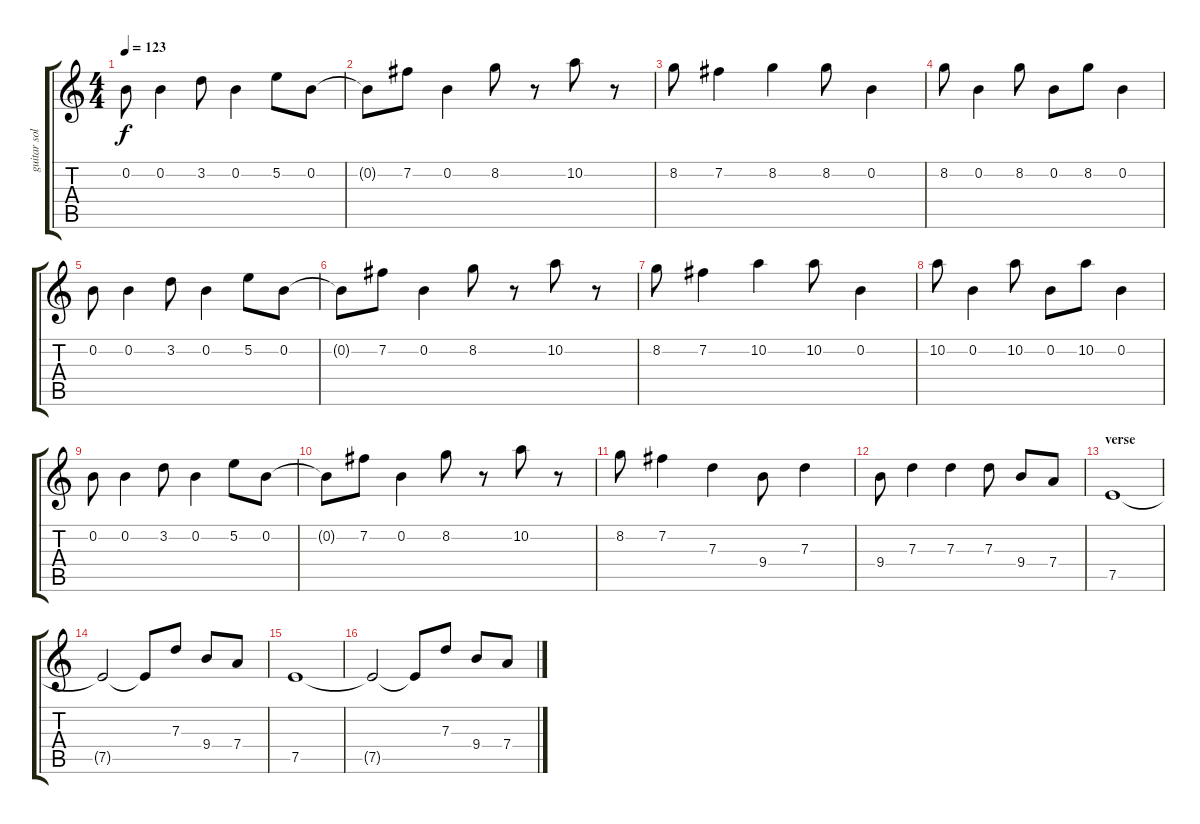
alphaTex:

\track ("guitar solo" "guitar sol") {instrument electricguitarclean}
\staff {score tabs}
\tuning (E4 B3 G3 D3 A2 E2) {hide}
\ts (4 4)
\tempo 123
\clef g2
\ks c
0.2.8{dy f} 0.2.4 3.2.8 0.2.4 5.2.8 0.2.8 |
0.2{t}.8 7.2.8 0.2.4 8.2.8 r.8 10.2.8 r.8 |
8.2.8 7.2.4 8.2.4 8.2.8 0.2.4 |
8.2.8 0.2.4 8.2.8 0.2.8 8.2.8 0.2.4 |
0.2.8 0.2.4 3.2.8 0.2.4 5.2.8 0.2.8 |
0.2{t}.8 7.2.8 0.2.4 8.2.8 r.8 10.2.8 r.8 |
8.2.8 7.2.4 10.2.4 10.2.8 0.2.4 |
10.2.8 0.2.4 10.2.8 0.2.8 10.2.8 0.2.4 |
0.2.8 0.2.4 3.2.8 0.2.4 5.2.8 0.2.8 |
0.2{t}.8 7.2.8 0.2.4 8.2.8 r.8 10.2.8 r.8 |
8.2.8 7.2.4 7.3.4 9.4.8 7.3.4 |
9.4.8 7.3.4 7.3.4 7.3.8 9.4.8 7.4.8 |
\section ("" "verse")
7.5.1 |
7.5{t}.2 7.5{t}.8 7.3.8 9.4.8 7.4.8 |
7.5.1 |
7.5{t}.2 7.5{t}.8 7.3.8 9.4.8 7.4.8
